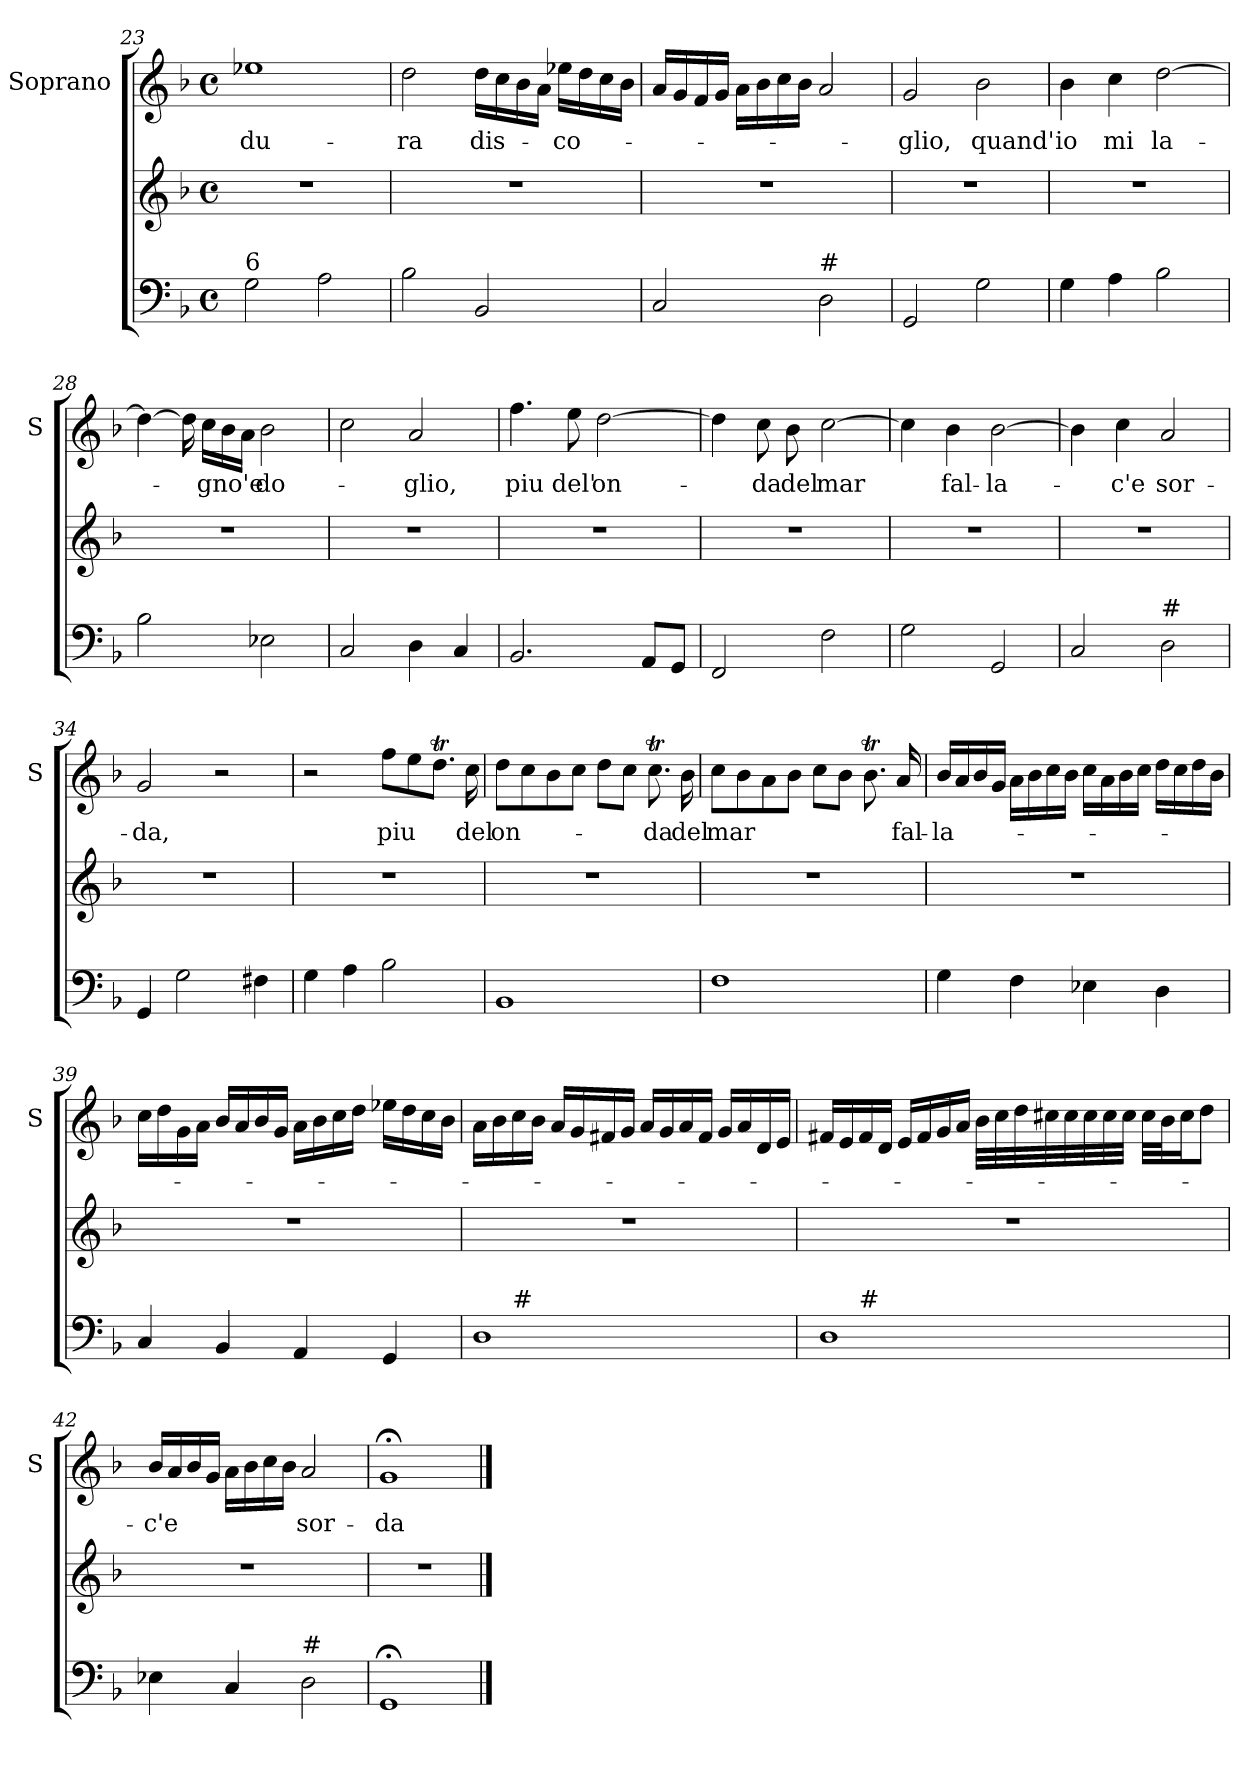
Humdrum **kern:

**kern	**kern	**kern	**text
*part2	*part2	*part1	*part1
*staff3	*staff2	*staff1	*staff1
*	*	*I"Soprano	*
*	*	*I'S	*
!!LO:LB:g=z
*clefF4	*clefG2	*clefG2	*
*k[b-]	*k[b-]	*k[b-]	*
*F:	*F:	*F:	*
*M4/4	*M4/4	*M4/4	*
*met(c)	*met(c)	*met(c)	*
=23	=23	=23	=23
!LO:TX:a:t=6	!	!	!
!	!	!	!LO:LY:b
2G\	1r	1ee-X	du-
2A\	.	.	.
=24	=24	=24	=24
!	!	!	!LO:LY:b
2B-\	1r	2dd\	-ra
!	!	!	!LO:LY:b
2BB-/	.	16dd\LL	dis-
.	.	16cc\	.
.	.	16b-\	.
.	.	16a\JJ	.
!	!	!	!LO:LY:b
.	.	16ee-X\LL	-co-
.	.	16dd\	.
.	.	16cc\	.
.	.	16b-\JJ	.
=25	=25	=25	=25
2C/	1r	16a/LL	.
.	.	16g/	.
.	.	16f/	.
.	.	16g/JJ	.
.	.	16a\LL	.
.	.	16b-\	.
.	.	16cc\	.
.	.	16b-\JJ	.
!LO:TX:a:t=#	!	!	!
2D\	.	2a/	.
=26	=26	=26	=26
!	!	!	!LO:LY:b
2GG/	1r	2g/	-glio,
!	!	!	!LO:LY:b
2G\	.	2b-\	quand'
=27	=27	=27	=27
!	!	!	!LO:LY:b
4G\	1r	4b-\	io
!	!	!	!LO:LY:b
4A\	.	4cc\	mi
!	!	!	!LO:LY:b
2B-\	.	[2dd\	la-
!!LO:LB:g=z
=28	=28	=28	=28
2B-\	1r	4dd\_	.
.	.	16dd\]	.
!	!	!	!LO:LY:b
.	.	16cc\LL	-gno'e
.	.	16b-\	.
.	.	16a\JJ	.
!	!	!	!LO:LY:b
2E-X\	.	2b-\	do-
=29	=29	=29	=29
2C/	1r	2cc\	.
!	!	!	!LO:LY:b
4D\	.	2a/	-glio,
4C/	.	.	.
=30	=30	=30	=30
!	!	!	!LO:LY:b
2.BB-/	1r	4.ff\	piu
!	!	!	!LO:LY:b
.	.	8ee\	del'
!	!	!	!LO:LY:b
.	.	[2dd\	on-
8AA/L	.	.	.
8GG/J	.	.	.
=31	=31	=31	=31
2FF/	1r	4dd\]	.
!	!	!	!LO:LY:b
.	.	8cc\	-da
!	!	!	!LO:LY:b
.	.	8b-\	del
!	!	!	!LO:LY:b
2F\	.	[2cc\	mar
=32	=32	=32	=32
2G\	1r	4cc\]	.
!	!	!	!LO:LY:b
.	.	4b-\	fal-
!	!	!	!LO:LY:b
2GG/	.	[2b-\	-la-
!!LO:PB:g=z
=33	=33	=33	=33
2C/	1r	4b-\]	.
!	!	!	!LO:LY:b
.	.	4cc\	-c'e
!LO:TX:a:t=#	!	!	!
!	!	!	!LO:LY:b
2D\	.	2a/	sor-
=34	=34	=34	=34
!	!	!	!LO:LY:b
4GG/	1r	2g/	-da,
2G\	.	.	.
.	.	2r	.
4F#X\	.	.	.
=35	=35	=35	=35
4G\	1r	2r	.
4A\	.	.	.
!	!	!	!LO:LY:b
2B-\	.	8ff\L	piu
.	.	8ee\	.
.	.	8.ddT\J	.
!	!	!	!LO:LY:b
.	.	16cc\	del
=36	=36	=36	=36
!	!	!	!LO:LY:b
1BB-	1r	8dd\L	on-
.	.	8cc\	.
.	.	8b-\	.
.	.	8cc\J	.
.	.	8dd\L	.
.	.	8cc\J	.
!	!	!	!LO:LY:b
.	.	8.ccT\	-da
!	!	!	!LO:LY:b
.	.	16b-\	del
=37	=37	=37	=37
!	!	!	!LO:LY:b
1F	1r	8cc\L	mar
.	.	8b-\	.
.	.	8a\	.
.	.	8b-\J	.
.	.	8cc\L	.
.	.	8b-\J	.
.	.	8.b-T\	.
!	!	!	!LO:LY:b
.	.	16a/	fal-
!!LO:LB:g=z
=38	=38	=38	=38
!	!	!	!LO:LY:b
4G\	1r	16b-/LL	-la-
.	.	16a/	.
.	.	16b-/	.
.	.	16g/JJ	.
4F\	.	16a\LL	.
.	.	16b-\	.
.	.	16cc\	.
.	.	16b-\JJ	.
4E-X\	.	16cc\LL	.
.	.	16a\	.
.	.	16b-\	.
.	.	16cc\JJ	.
4D\	.	16dd\LL	.
.	.	16cc\	.
.	.	16dd\	.
.	.	16b-\JJ	.
=39	=39	=39	=39
4C/	1r	16cc\LL	.
.	.	16dd\	.
.	.	16g\	.
.	.	16a\JJ	.
4BB-/	.	16b-/LL	.
.	.	16a/	.
.	.	16b-/	.
.	.	16g/JJ	.
4AA/	.	16a\LL	.
.	.	16b-\	.
.	.	16cc\	.
.	.	16dd\JJ	.
4GG/	.	16ee-X\LL	.
.	.	16dd\	.
.	.	16cc\	.
.	.	16b-\JJ	.
=40	=40	=40	=40
*^	*	*	*
1D	8ryy	1r	16a\LL	.
.	.	.	16b-\	.
!	!LO:TX:a:t=#	!	!	!
.	2..ryy	.	16cc\	.
.	.	.	16b-\JJ	.
.	.	.	16a/LL	.
.	.	.	16g/	.
.	.	.	16f#X/	.
.	.	.	16g/JJ	.
.	.	.	16a/LL	.
.	.	.	16g/	.
.	.	.	16a/	.
.	.	.	16f#/JJ	.
.	.	.	16g/LL	.
.	.	.	16a/	.
.	.	.	16d/	.
.	.	.	16e/JJ	.
!!LO:LB:g=z
=41	=41	=41	=41	=41
1D	8ryy	1r	16f#X/LL	.
.	.	.	16e/	.
!	!LO:TX:a:t=#	!	!	!
.	2..ryy	.	16f#/	.
.	.	.	16d/JJ	.
.	.	.	16e/LL	.
.	.	.	16f#/	.
.	.	.	16g/	.
.	.	.	16a/JJ	.
.	.	.	32b-\LLL	.
.	.	.	32cc\	.
.	.	.	32dd\	.
.	.	.	32cc#X\	.
.	.	.	32cc#\	.
.	.	.	32cc#\	.
.	.	.	32cc#\	.
.	.	.	32cc#\JJJ	.
.	.	.	32cc#\LLL	.
.	.	.	32b-\J	.
.	.	.	16cc#\J	.
.	.	.	8dd\J	.
=42	=42	=42	=42	=42
!	!	!	!	!LO:LY:b
*v	*v	*	*	*
4E-X\	1r	16b-/LL	-c'e
.	.	16a/	.
.	.	16b-/	.
.	.	16g/JJ	.
4C/	.	16a\LL	.
.	.	16b-\	.
.	.	16cc\	.
.	.	16b-\JJ	.
!LO:TX:a:t=#	!	!	!
!	!	!	!LO:LY:b
2D\	.	2a/	sor-
=43	=43	=43	=43
!	!	!	!LO:LY:b
1GG;<	1r	1g;<	-da
==	==	==	==
*-	*-	*-	*-
